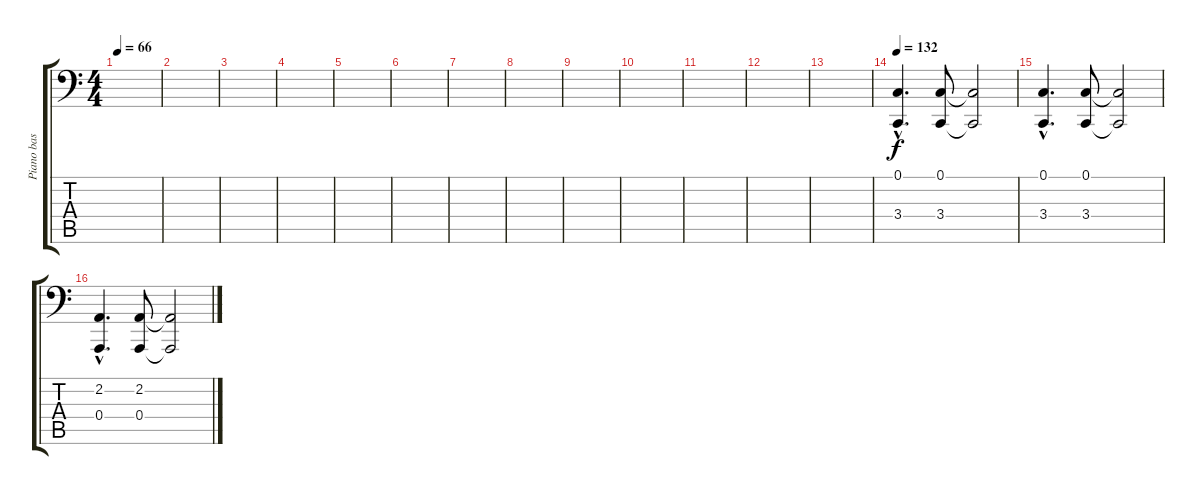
\track ("Piano bas" "Piano bas") {instrument acousticgrandpiano}
\staff {score tabs}
\tuning (C3 G2 D2 A1 E1 B0) {hide}
\ts (4 4)
\tempo 66
\clef f4
\ks c
|
|
|
|
|
|
|
|
|
|
|
|
|
\tempo 132
(0.1{hac} 3.4{hac}).4{d} (0.1 3.4).8 (0.1{t} 3.4{t}).2 |
(0.1{hac} 3.4{hac}).4{d} (0.1 3.4).8 (0.1{t} 3.4{t}).2 |
(2.2{hac} 0.4{hac}).4{d} (2.2 0.4).8 (2.2{t} 0.4{t}).2
